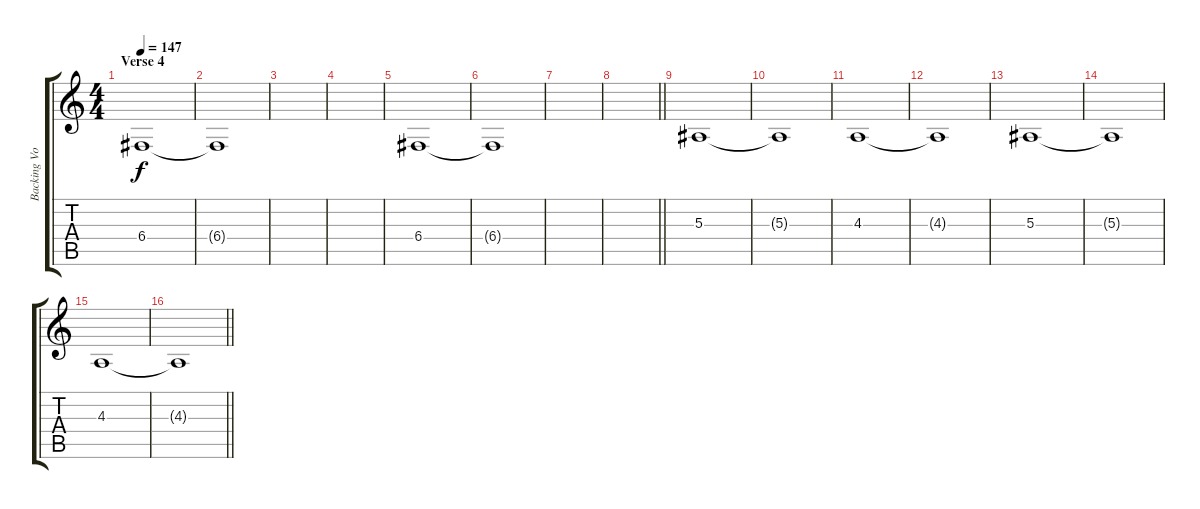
\track ("Backing Vocal" "Backing Vo") {instrument choiraahs}
\staff {score tabs}
\tuning (D4 A3 F3 C3 G2 D2) {hide}
\ts (4 4)
\section ("" "Verse 4")
\tempo 147
\clef g2
\ks c
6.4.1{dy f} |
6.4{t}.1 |
|
|
6.4.1 |
6.4{t}.1 |
|
\barLineRight lightlight
|
\section ("" "")
5.3.1 |
5.3{t}.1 |
4.3.1 |
4.3{t}.1 |
5.3.1 |
5.3{t}.1 |
4.3.1 |
\barLineRight lightlight
4.3{t}.1
